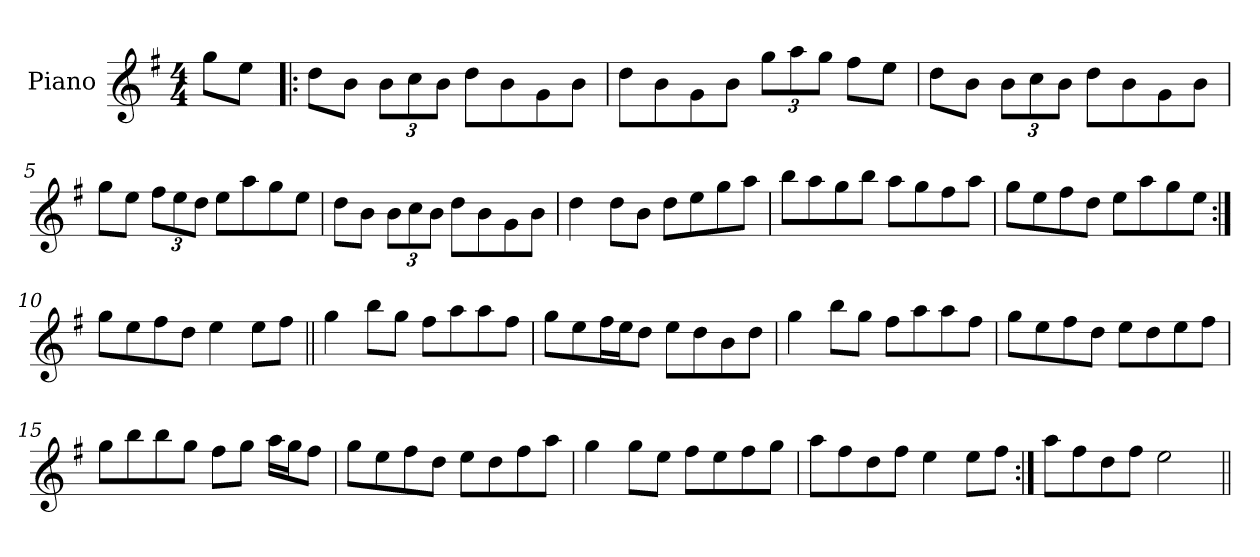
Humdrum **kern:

**kern
*part1
*staff1
*I"Piano
*I'Pno
*clefG2
*k[f#]
*G:
*M4/4
=1
8gg\L
8ee\J
=2!|:
8dd\L
8b\J
12b\L
12cc\
12b\J
8dd\L
8b\
8g\
8b\J
=3
8dd\L
8b\
8g\
8b\J
12gg\L
12aa\
12gg\J
8ff#\L
8ee\J
=4
8dd\L
8b\J
12b\L
12cc\
12b\J
8dd\L
8b\
8g\
8b\J
!!LO:LB:g=z
=5
8gg\L
8ee\J
12ff#\L
12ee\
12dd\J
8ee\L
8aa\
8gg\
8ee\J
=6
8dd\L
8b\J
12b\L
12cc\
12b\J
8dd\L
8b\
8g\
8b\J
=7
4dd\
8dd\L
8b\J
8dd\L
8ee\
8gg\
8aa\J
=8
8bb\L
8aa\
8gg\
8bb\J
8aa\L
8gg\
8ff#\
8aa\J
!!LO:LB:g=z
=9
8gg\L
8ee\
8ff#\
8dd\J
8ee\L
8aa\
8gg\
8ee\J
=10:|!
8gg\L
8ee\
8ff#\
8dd\J
4ee\
8ee\L
8ff#\J
=11||
4gg\
8bb\L
8gg\J
8ff#\L
8aa\
8aa\
8ff#\J
=12
8gg\L
8ee\
16ff#\L
16ee\J
8dd\J
8ee\L
8dd\
8b\
8dd\J
!!LO:LB:g=z
=13
4gg\
8bb\L
8gg\J
8ff#\L
8aa\
8aa\
8ff#\J
=14
8gg\L
8ee\
8ff#\
8dd\J
8ee\L
8dd\
8ee\
8ff#\J
=15
8gg\L
8bb\
8bb\
8gg\J
8ff#\L
8gg\J
16aa\LL
16gg\J
8ff#\J
=16
8gg\L
8ee\
8ff#\
8dd\J
8ee\L
8dd\
8ff#\
8aa\J
!!LO:LB:g=z
=17
4gg\
8gg\L
8ee\J
8ff#\L
8ee\
8ff#\
8gg\J
=18
8aa\L
8ff#\
8dd\
8ff#\J
4ee\
8ee\L
8ff#\J
=19:|!
8aa\L
8ff#\
8dd\
8ff#\J
2ee\
=||
*-
